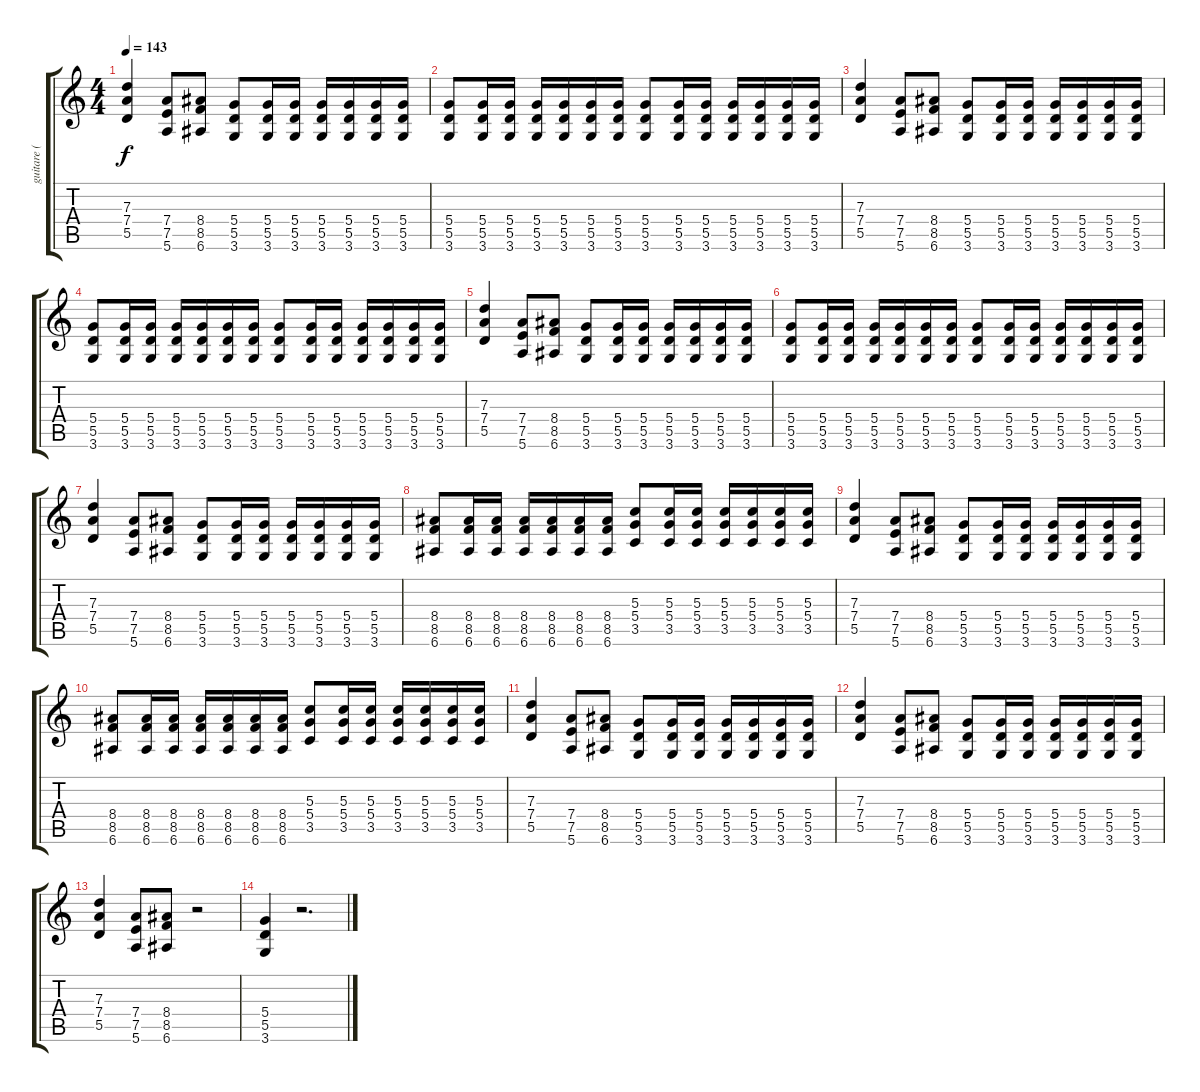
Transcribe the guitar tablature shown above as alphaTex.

\track ("guitare ( Andy ) " "guitare ( ") {instrument distortionguitar}
\staff {score tabs}
\tuning (E4 B3 G3 D3 A2 E2) {hide}
\ts (4 4)
\tempo 143
\clef g2
\ks c
(7.3 7.4 5.5).4{dy f} (7.4 7.5 5.6).8 (8.4 8.5 6.6).8 (5.4 5.5 3.6).8 (5.4 5.5 3.6).16 (5.4 5.5 3.6).16 (5.4 5.5 3.6).16 (5.4 5.5 3.6).16 (5.4 5.5 3.6).16 (5.4 5.5 3.6).16 |
(5.4 5.5 3.6).8 (5.4 5.5 3.6).16 (5.4 5.5 3.6).16 (5.4 5.5 3.6).16 (5.4 5.5 3.6).16 (5.4 5.5 3.6).16 (5.4 5.5 3.6).16 (5.4 5.5 3.6).8 (5.4 5.5 3.6).16 (5.4 5.5 3.6).16 (5.4 5.5 3.6).16 (5.4 5.5 3.6).16 (5.4 5.5 3.6).16 (5.4 5.5 3.6).16 |
(7.3 7.4 5.5).4 (7.4 7.5 5.6).8 (8.4 8.5 6.6).8 (5.4 5.5 3.6).8 (5.4 5.5 3.6).16 (5.4 5.5 3.6).16 (5.4 5.5 3.6).16 (5.4 5.5 3.6).16 (5.4 5.5 3.6).16 (5.4 5.5 3.6).16 |
(5.4 5.5 3.6).8 (5.4 5.5 3.6).16 (5.4 5.5 3.6).16 (5.4 5.5 3.6).16 (5.4 5.5 3.6).16 (5.4 5.5 3.6).16 (5.4 5.5 3.6).16 (5.4 5.5 3.6).8 (5.4 5.5 3.6).16 (5.4 5.5 3.6).16 (5.4 5.5 3.6).16 (5.4 5.5 3.6).16 (5.4 5.5 3.6).16 (5.4 5.5 3.6).16 |
(7.3 7.4 5.5).4 (7.4 7.5 5.6).8 (8.4 8.5 6.6).8 (5.4 5.5 3.6).8 (5.4 5.5 3.6).16 (5.4 5.5 3.6).16 (5.4 5.5 3.6).16 (5.4 5.5 3.6).16 (5.4 5.5 3.6).16 (5.4 5.5 3.6).16 |
(5.4 5.5 3.6).8 (5.4 5.5 3.6).16 (5.4 5.5 3.6).16 (5.4 5.5 3.6).16 (5.4 5.5 3.6).16 (5.4 5.5 3.6).16 (5.4 5.5 3.6).16 (5.4 5.5 3.6).8 (5.4 5.5 3.6).16 (5.4 5.5 3.6).16 (5.4 5.5 3.6).16 (5.4 5.5 3.6).16 (5.4 5.5 3.6).16 (5.4 5.5 3.6).16 |
(7.3 7.4 5.5).4 (7.4 7.5 5.6).8 (8.4 8.5 6.6).8 (5.4 5.5 3.6).8 (5.4 5.5 3.6).16 (5.4 5.5 3.6).16 (5.4 5.5 3.6).16 (5.4 5.5 3.6).16 (5.4 5.5 3.6).16 (5.4 5.5 3.6).16 |
(8.4 8.5 6.6).8 (8.4 8.5 6.6).16 (8.4 8.5 6.6).16 (8.4 8.5 6.6).16 (8.4 8.5 6.6).16 (8.4 8.5 6.6).16 (8.4 8.5 6.6).16 (5.3 5.4 3.5).8 (5.3 5.4 3.5).16 (5.3 5.4 3.5).16 (5.3 5.4 3.5).16 (5.3 5.4 3.5).16 (5.3 5.4 3.5).16 (5.3 5.4 3.5).16 |
(7.3 7.4 5.5).4 (7.4 7.5 5.6).8 (8.4 8.5 6.6).8 (5.4 5.5 3.6).8 (5.4 5.5 3.6).16 (5.4 5.5 3.6).16 (5.4 5.5 3.6).16 (5.4 5.5 3.6).16 (5.4 5.5 3.6).16 (5.4 5.5 3.6).16 |
(8.4 8.5 6.6).8 (8.4 8.5 6.6).16 (8.4 8.5 6.6).16 (8.4 8.5 6.6).16 (8.4 8.5 6.6).16 (8.4 8.5 6.6).16 (8.4 8.5 6.6).16 (5.3 5.4 3.5).8 (5.3 5.4 3.5).16 (5.3 5.4 3.5).16 (5.3 5.4 3.5).16 (5.3 5.4 3.5).16 (5.3 5.4 3.5).16 (5.3 5.4 3.5).16 |
(7.3 7.4 5.5).4 (7.4 7.5 5.6).8 (8.4 8.5 6.6).8 (5.4 5.5 3.6).8 (5.4 5.5 3.6).16 (5.4 5.5 3.6).16 (5.4 5.5 3.6).16 (5.4 5.5 3.6).16 (5.4 5.5 3.6).16 (5.4 5.5 3.6).16 |
(7.3 7.4 5.5).4 (7.4 7.5 5.6).8 (8.4 8.5 6.6).8 (5.4 5.5 3.6).8 (5.4 5.5 3.6).16 (5.4 5.5 3.6).16 (5.4 5.5 3.6).16 (5.4 5.5 3.6).16 (5.4 5.5 3.6).16 (5.4 5.5 3.6).16 |
(7.3 7.4 5.5).4 (7.4 7.5 5.6).8 (8.4 8.5 6.6).8 r.2 |
(5.4 5.5 3.6).4 r.2{d}
